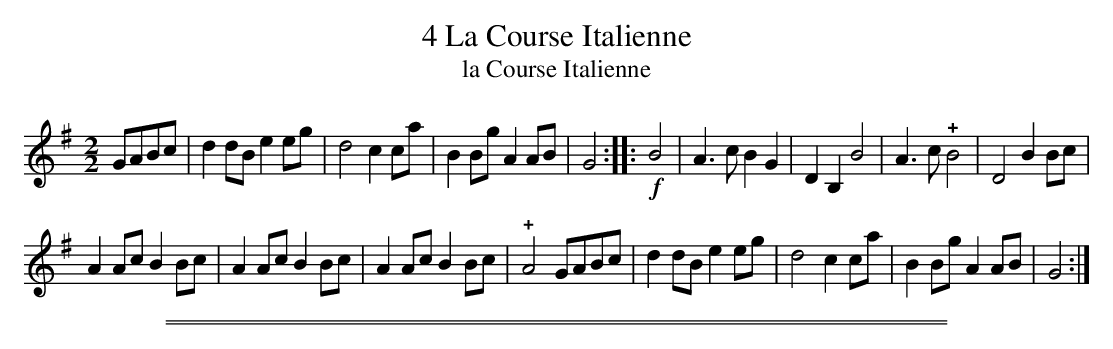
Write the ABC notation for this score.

X:1
T: 4 La Course Italienne
T: la Course Italienne
M: 2/2
L: 1/8
K: G
GABc |\
d2dB e2eg | d4 c2ca | B2Bg A2AB | G4 :|\
|: !f!B4 |\
A3c B2G2 | D2B,2 B4 | A3c !+!B4 | D4 B2Bc |
A2Ac B2Bc | A2Ac B2Bc | A2Ac B2Bc | !+!A4 GABc |\
d2dB e2eg | d4 c2ca | B2Bg A2AB | G4 :|
